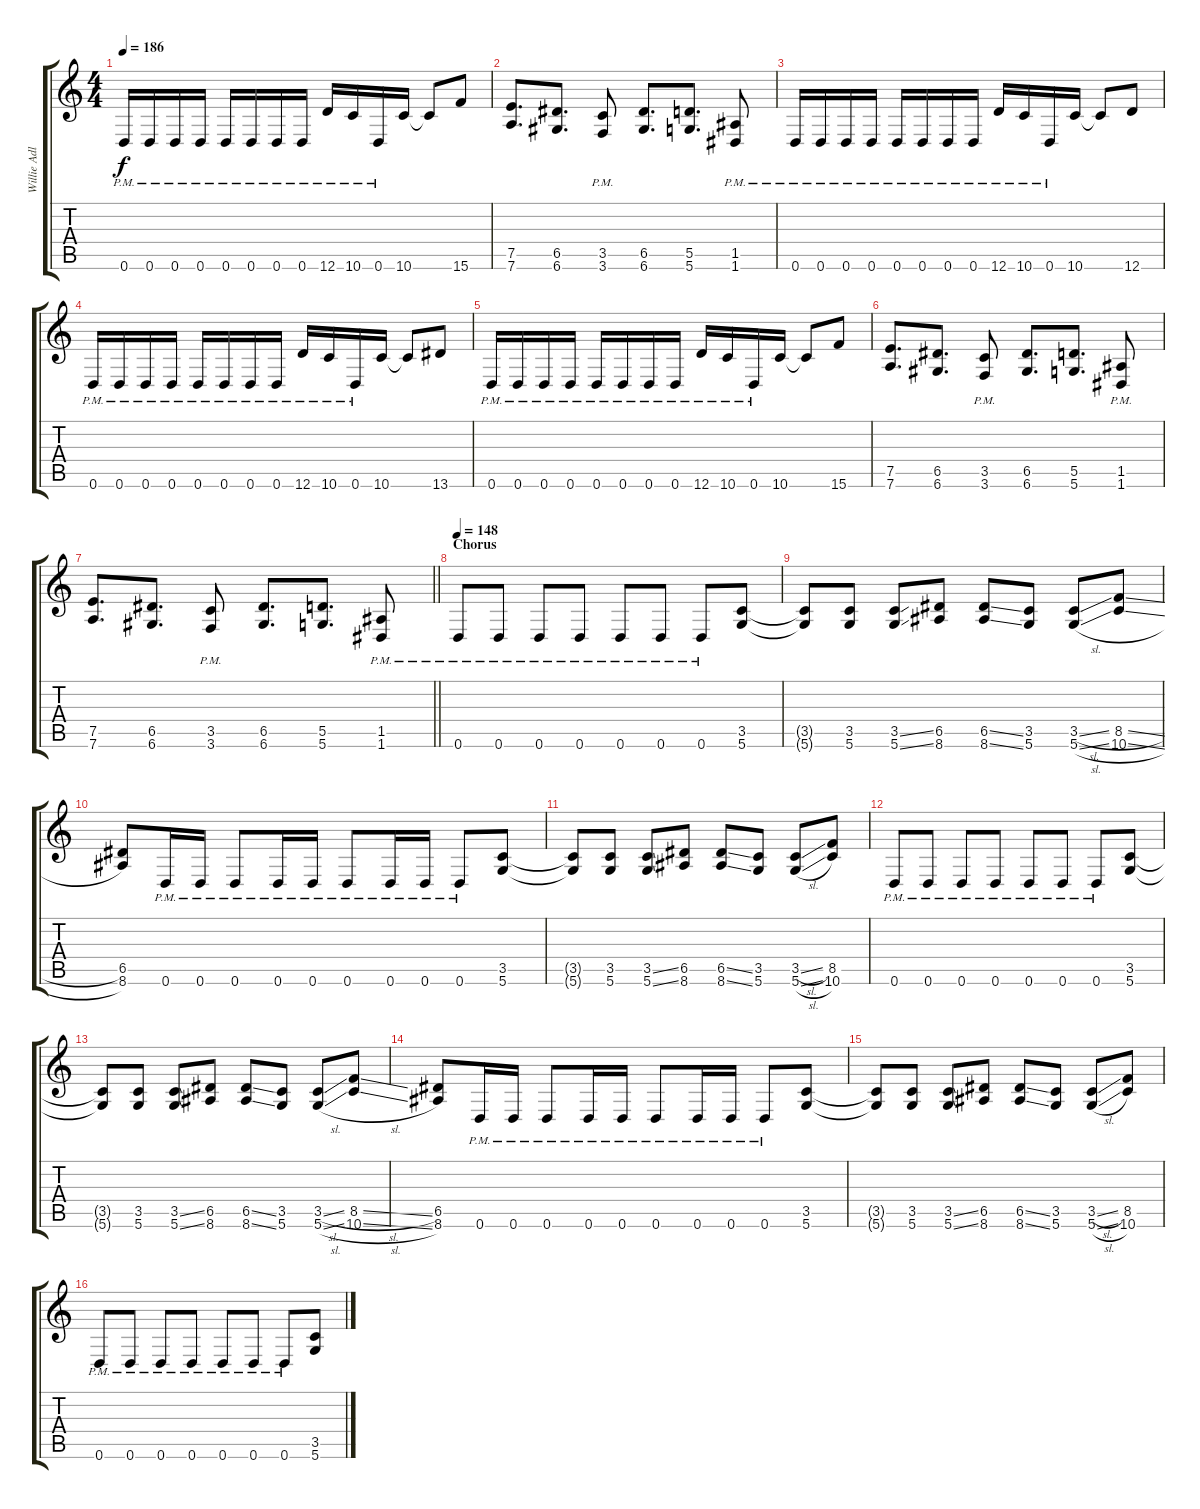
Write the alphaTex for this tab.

\track ("Willie Adler (Lead)" "Willie Adl") {instrument distortionguitar}
\staff {score tabs}
\tuning (E4 B3 G3 D3 A2 D2) {hide}
\ts (4 4)
\tempo 186
\clef g2
\ks c
0.6{pm}.16{dy f} 0.6{pm}.16 0.6{pm}.16 0.6{pm}.16 0.6{pm}.16 0.6{pm}.16 0.6{pm}.16 0.6{pm}.16 12.6{pm}.16 10.6{pm}.16 0.6{pm}.16 10.6.16 10.6{t}.8 15.6.8 |
(7.5 7.6).8{d} (6.5 6.6).8{d} (3.5{pm} 3.6{pm}).8 (6.5 6.6).8{d} (5.5 5.6).8{d} (1.5{pm} 1.6{pm}).8 |
0.6{pm}.16 0.6{pm}.16 0.6{pm}.16 0.6{pm}.16 0.6{pm}.16 0.6{pm}.16 0.6{pm}.16 0.6{pm}.16 12.6{pm}.16 10.6{pm}.16 0.6{pm}.16 10.6.16 10.6{t}.8 12.6.8 |
0.6{pm}.16 0.6{pm}.16 0.6{pm}.16 0.6{pm}.16 0.6{pm}.16 0.6{pm}.16 0.6{pm}.16 0.6{pm}.16 12.6{pm}.16 10.6{pm}.16 0.6{pm}.16 10.6.16 10.6{t}.8 13.6.8 |
0.6{pm}.16 0.6{pm}.16 0.6{pm}.16 0.6{pm}.16 0.6{pm}.16 0.6{pm}.16 0.6{pm}.16 0.6{pm}.16 12.6{pm}.16 10.6{pm}.16 0.6{pm}.16 10.6.16 10.6{t}.8 15.6.8 |
(7.5 7.6).8{d} (6.5 6.6).8{d} (3.5{pm} 3.6{pm}).8 (6.5 6.6).8{d} (5.5 5.6).8{d} (1.5{pm} 1.6{pm}).8 |
\barLineRight lightlight
(7.5 7.6).8{d} (6.5 6.6).8{d} (3.5{pm} 3.6{pm}).8 (6.5 6.6).8{d} (5.5 5.6).8{d} (1.5{pm} 1.6{pm}).8 |
\section ("" "Chorus")
\tempo 148
0.6{pm}.8 0.6{pm}.8 0.6{pm}.8 0.6{pm}.8 0.6{pm}.8 0.6{pm}.8 0.6{pm}.8 (3.5 5.6).8 |
(3.5{t} 5.6{t}).8 (3.5 5.6).8 (3.5{ss} 5.6{ss}).8 (6.5 8.6).8 (6.5{ss} 8.6{ss}).8 (3.5 5.6).8 (3.5{sl} 5.6{sl}).8 (8.5{sl} 10.6{sl}).8 |
(6.5 8.6).8 0.6{pm}.16 0.6{pm}.16 0.6{pm}.8 0.6{pm}.16 0.6{pm}.16 0.6{pm}.8 0.6{pm}.16 0.6{pm}.16 0.6{pm}.8 (3.5 5.6).8 |
(3.5{t} 5.6{t}).8 (3.5 5.6).8 (3.5{ss} 5.6{ss}).8 (6.5 8.6).8 (6.5{ss} 8.6{ss}).8 (3.5 5.6).8 (3.5{sl} 5.6{sl}).8 (8.5 10.6).8 |
0.6{pm}.8 0.6{pm}.8 0.6{pm}.8 0.6{pm}.8 0.6{pm}.8 0.6{pm}.8 0.6{pm}.8 (3.5 5.6).8 |
(3.5{t} 5.6{t}).8 (3.5 5.6).8 (3.5{ss} 5.6{ss}).8 (6.5 8.6).8 (6.5{ss} 8.6{ss}).8 (3.5 5.6).8 (3.5{sl} 5.6{sl}).8 (8.5{sl} 10.6{sl}).8 |
(6.5 8.6).8 0.6{pm}.16 0.6{pm}.16 0.6{pm}.8 0.6{pm}.16 0.6{pm}.16 0.6{pm}.8 0.6{pm}.16 0.6{pm}.16 0.6{pm}.8 (3.5 5.6).8 |
(3.5{t} 5.6{t}).8 (3.5 5.6).8 (3.5{ss} 5.6{ss}).8 (6.5 8.6).8 (6.5{ss} 8.6{ss}).8 (3.5 5.6).8 (3.5{sl} 5.6{sl}).8 (8.5 10.6).8 |
0.6{pm}.8 0.6{pm}.8 0.6{pm}.8 0.6{pm}.8 0.6{pm}.8 0.6{pm}.8 0.6{pm}.8 (3.5 5.6).8
